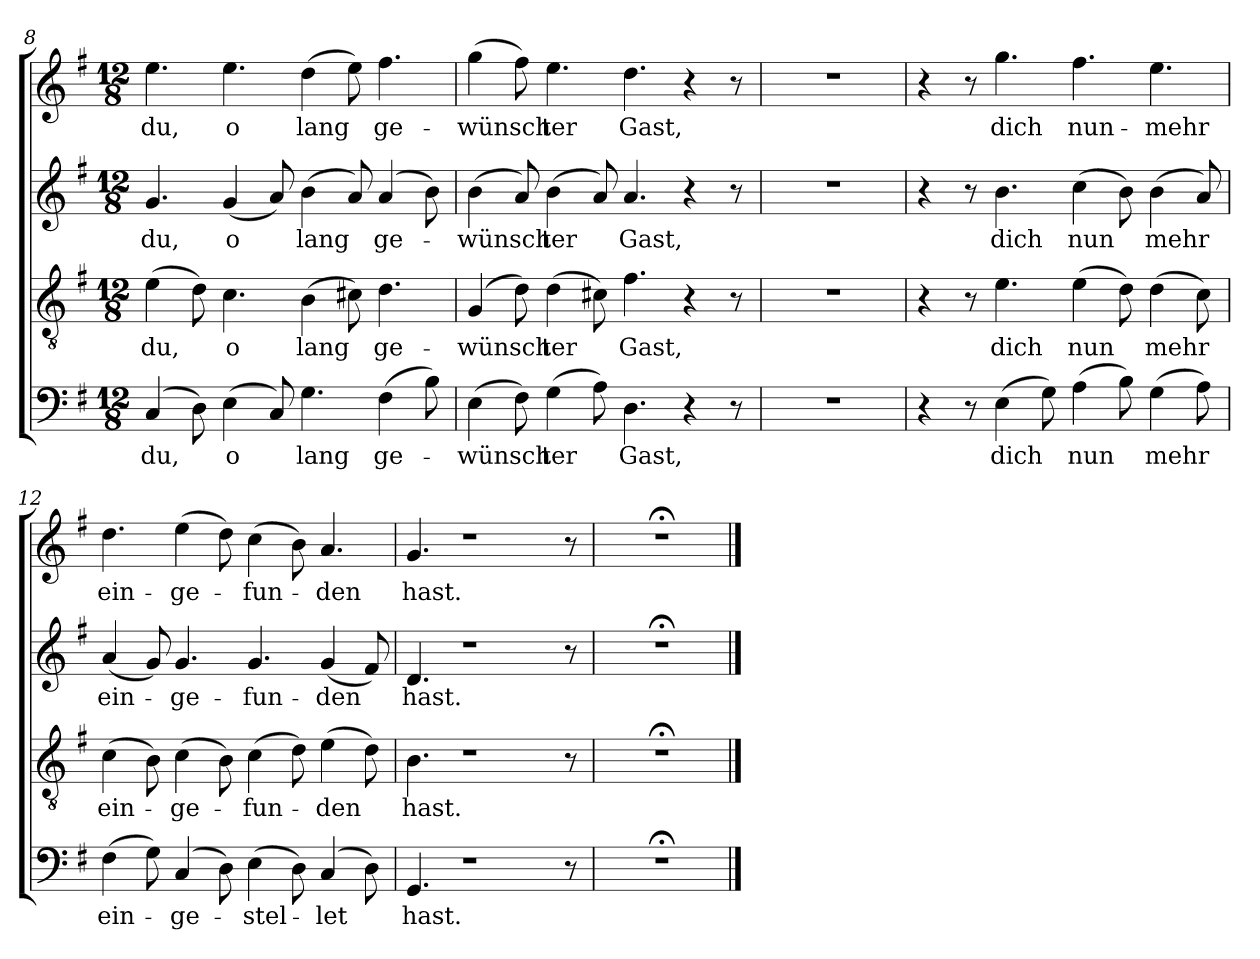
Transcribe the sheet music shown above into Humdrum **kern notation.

**kern	**text	**kern	**text	**kern	**text	**kern	**text
*part4	*part4	*part3	*part3	*part2	*part2	*part1	*part1
*staff4	*staff4	*staff3	*staff3	*staff2	*staff2	*staff1	*staff1
*clefF4	*	*clefGv2	*	*clefG2	*	*clefG2	*
*k[f#]	*	*k[f#]	*	*k[f#]	*	*k[f#]	*
*G:	*	*G:	*	*G:	*	*G:	*
*M12/8	*	*M12/8	*	*M12/8	*	*M12/8	*
=8	=8	=8	=8	=8	=8	=8	=8
!	!LO:LY:b	!	!LO:LY:b	!	!LO:LY:b	!	!LO:LY:b
(<4C/	du,	(>4e\	du,	4.g/	du,	4.ee\	du,
8D\)	.	8d\)	.	.	.	.	.
!	!LO:LY:b	!	!LO:LY:b	!	!LO:LY:b	!	!LO:LY:b
(<4E\	o	4.c\	o	(<4g/	o	4.ee\	o
8C/)	.	.	.	8a/)	.	.	.
!	!LO:LY:b	!	!LO:LY:b	!	!LO:LY:b	!	!LO:LY:b
4.G\	lang	(>4B\	lang	(<4b\	lang	(>4dd\	lang
.	.	8c#X\)	.	8a/)	.	8ee\)	.
!	!LO:LY:b	!	!LO:LY:b	!	!LO:LY:b	!	!LO:LY:b
(>4F#\	ge-	4.d\	ge-	(<4a/	ge-	4.ff#\	ge-
8B\)	.	.	.	8b\)	.	.	.
!!LO:PB:g=z
=9	=9	=9	=9	=9	=9	=9	=9
!	!LO:LY:b	!	!LO:LY:b	!	!LO:LY:b	!	!LO:LY:b
(>4E\	-wünsch	(<4G/	-wünsch	(<4b\	-wünsch	(>4gg\	-wünsch
8F#\)	.	8d\)	.	8a/)	.	8ff#\)	.
!	!LO:LY:b	!	!LO:LY:b	!	!LO:LY:b	!	!LO:LY:b
(>4G\	ter	(>4d\	ter	(<4b\	ter	4.ee\	ter
8A\)	.	8c#X\)	.	8a/)	.	.	.
!	!LO:LY:b	!	!LO:LY:b	!	!LO:LY:b	!	!LO:LY:b
4.D\	Gast,	4.f#\	Gast,	4.a/	Gast,	4.dd\	Gast,
4r	.	4r	.	4r	.	4r	.
8r	.	8r	.	8r	.	8r	.
=10	=10	=10	=10	=10	=10	=10	=10
1.r	.	1.r	.	1.r	.	1.r	.
=11	=11	=11	=11	=11	=11	=11	=11
4r	.	4r	.	4r	.	4r	.
8r	.	8r	.	8r	.	8r	.
!	!LO:LY:b	!	!LO:LY:b	!	!LO:LY:b	!	!LO:LY:b
(>4E\	dich	4.e\	dich	4.b\	dich	4.gg\	dich
8G\)	.	.	.	.	.	.	.
!	!LO:LY:b	!	!LO:LY:b	!	!LO:LY:b	!	!LO:LY:b
(>4A\	nun	(>4e\	nun	(>4cc\	nun	4.ff#\	nun-
8B\)	.	8d\)	.	8b\)	.	.	.
!	!LO:LY:b	!	!LO:LY:b	!	!LO:LY:b	!	!LO:LY:b
(>4G\	mehr	(>4d\	mehr	(<4b\	mehr	4.ee\	-mehr
8A\)	.	8c\)	.	8a/)	.	.	.
!!LO:LB:g=z
=12	=12	=12	=12	=12	=12	=12	=12
!	!LO:LY:b	!	!LO:LY:b	!	!LO:LY:b	!	!LO:LY:b
(>4F#\	ein-	(>4c\	ein-	(<4a/	ein-	4.dd\	ein-
8G\)	.	8B\)	.	8g/)	.	.	.
!	!LO:LY:b	!	!LO:LY:b	!	!LO:LY:b	!	!LO:LY:b
(<4C/	-ge-	(>4c\	-ge-	4.g/	-ge-	(>4ee\	-ge-
8D\)	.	8B\)	.	.	.	8dd\)	.
!	!LO:LY:b	!	!LO:LY:b	!	!LO:LY:b	!	!LO:LY:b
(>4E\	-stel-	(>4c\	-fun-	4.g/	-fun-	(>4cc\	-fun-
8D\)	.	8d\)	.	.	.	8b\)	.
!	!LO:LY:b	!	!LO:LY:b	!	!LO:LY:b	!	!LO:LY:b
(<4C/	-let	(>4e\	-den	(<4g/	-den	4.a/	-den
8D\)	.	8d\)	.	8f#/)	.	.	.
=13	=13	=13	=13	=13	=13	=13	=13
!	!LO:LY:b	!	!LO:LY:b	!	!LO:LY:b	!	!LO:LY:b
4.GG/	hast.	4.B\	hast.	4.d/	hast.	4.g/	hast.
1r	.	1r	.	1r	.	1r	.
8r	.	8r	.	8r	.	8r	.
=14	=14	=14	=14	=14	=14	=14	=14
!LO:N:vis=1	!	!LO:N:vis=1	!	!LO:N:vis=1	!	!LO:N:vis=1	!
1.r;<	.	1.r;<	.	1.r;<	.	1.r;<	.
==	==	==	==	==	==	==	==
*-	*-	*-	*-	*-	*-	*-	*-
